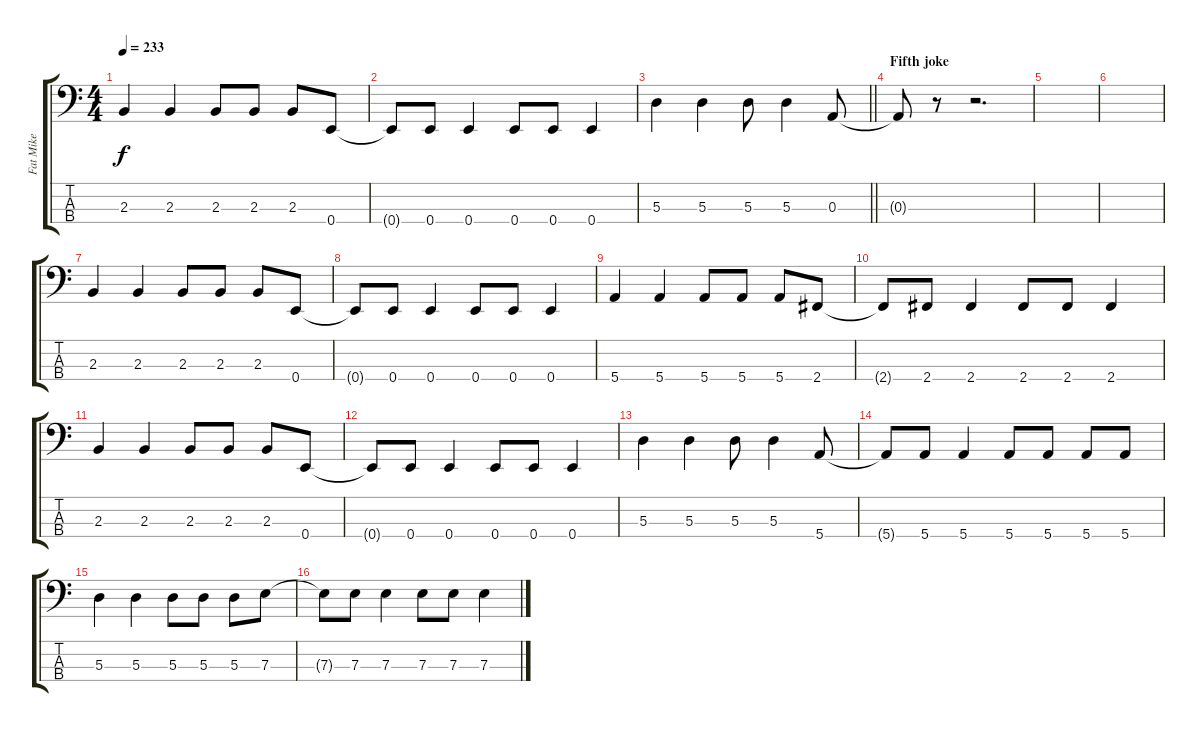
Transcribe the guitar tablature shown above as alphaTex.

\track ("Fat Mike" "Fat Mike") {instrument electricbasspick}
\staff {score tabs}
\tuning (G2 D2 A1 E1) {hide}
\ts (4 4)
\tempo 233
\clef f4
\ks c
2.3.4{dy f} 2.3.4 2.3.8 2.3.8 2.3.8 0.4.8 |
0.4{t}.8 0.4.8 0.4.4 0.4.8 0.4.8 0.4.4 |
\barLineRight lightlight
5.3.4 5.3.4 5.3.8 5.3.4 0.3.8 |
\section ("" "Fifth joke")
0.3{t}.8 r.8 r.2{d} |
|
|
2.3.4 2.3.4 2.3.8 2.3.8 2.3.8 0.4.8 |
0.4{t}.8 0.4.8 0.4.4 0.4.8 0.4.8 0.4.4 |
5.4.4 5.4.4 5.4.8 5.4.8 5.4.8 2.4.8 |
2.4{t}.8 2.4.8 2.4.4 2.4.8 2.4.8 2.4.4 |
2.3.4 2.3.4 2.3.8 2.3.8 2.3.8 0.4.8 |
0.4{t}.8 0.4.8 0.4.4 0.4.8 0.4.8 0.4.4 |
5.3.4 5.3.4 5.3.8 5.3.4 5.4.8 |
5.4{t}.8 5.4.8 5.4.4 5.4.8 5.4.8 5.4.8 5.4.8 |
5.3.4 5.3.4 5.3.8 5.3.8 5.3.8 7.3.8 |
7.3{t}.8 7.3.8 7.3.4 7.3.8 7.3.8 7.3.4
